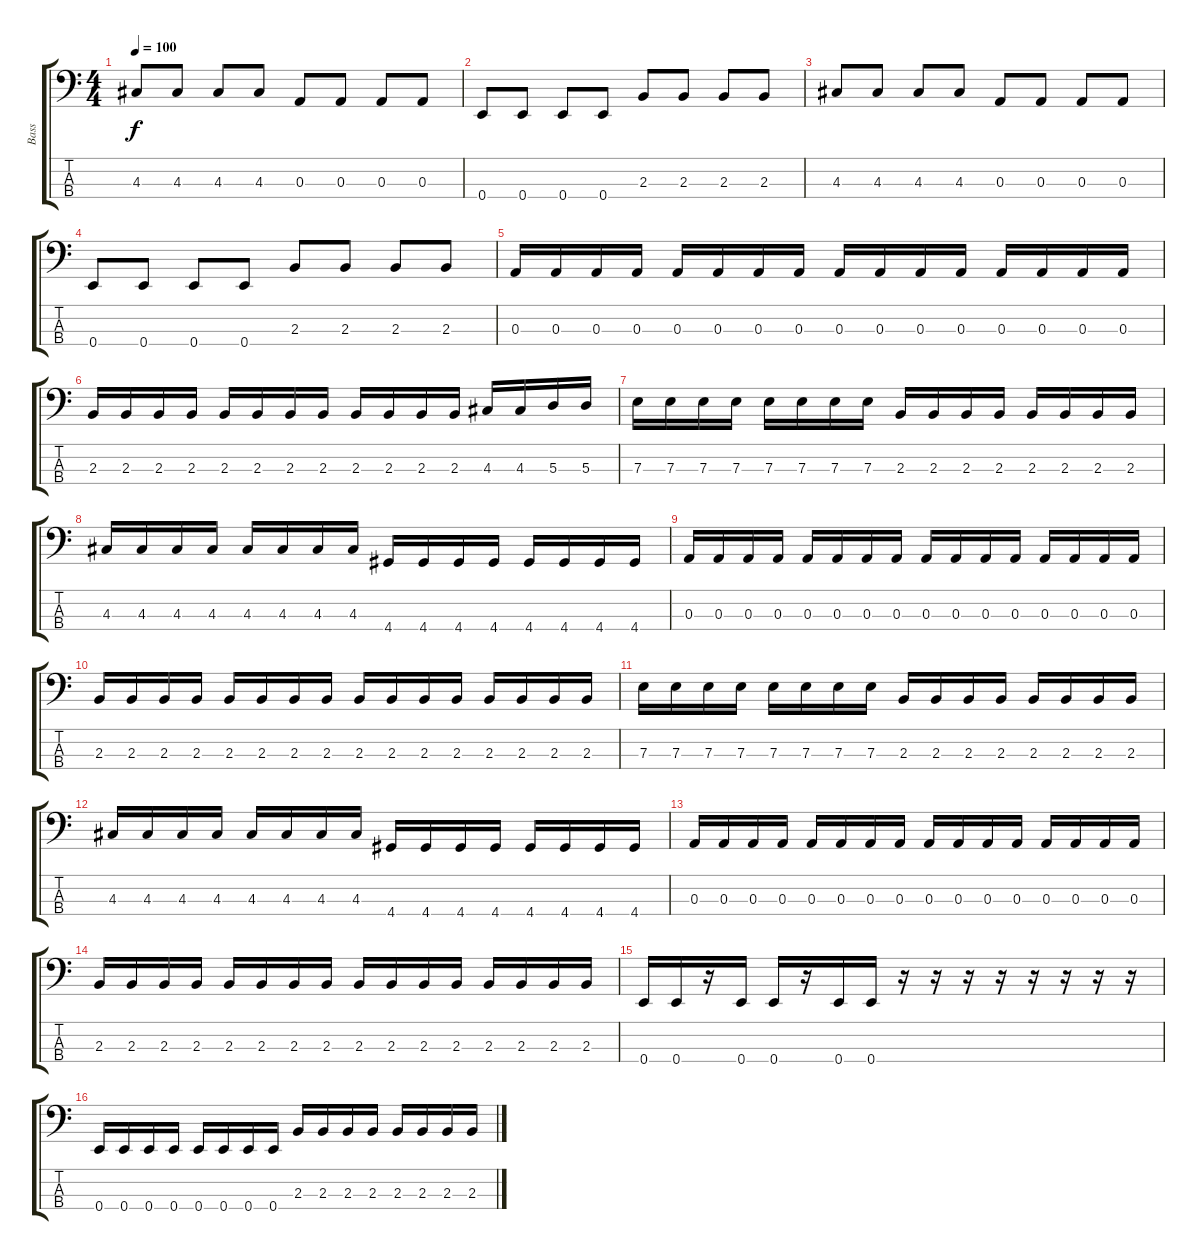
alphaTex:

\track ("Bass" "Bass") {instrument electricbasspick}
\staff {score tabs}
\tuning (G2 D2 A1 E1) {hide}
\ts (4 4)
\tempo 100
\clef f4
\ks c
4.3.8{dy f} 4.3.8 4.3.8 4.3.8 0.3.8 0.3.8 0.3.8 0.3.8 |
0.4.8 0.4.8 0.4.8 0.4.8 2.3.8 2.3.8 2.3.8 2.3.8 |
4.3.8 4.3.8 4.3.8 4.3.8 0.3.8 0.3.8 0.3.8 0.3.8 |
0.4.8 0.4.8 0.4.8 0.4.8 2.3.8 2.3.8 2.3.8 2.3.8 |
0.3.16 0.3.16 0.3.16 0.3.16 0.3.16 0.3.16 0.3.16 0.3.16 0.3.16 0.3.16 0.3.16 0.3.16 0.3.16 0.3.16 0.3.16 0.3.16 |
2.3.16 2.3.16 2.3.16 2.3.16 2.3.16 2.3.16 2.3.16 2.3.16 2.3.16 2.3.16 2.3.16 2.3.16 4.3.16 4.3.16 5.3.16 5.3.16 |
7.3.16 7.3.16 7.3.16 7.3.16 7.3.16 7.3.16 7.3.16 7.3.16 2.3.16 2.3.16 2.3.16 2.3.16 2.3.16 2.3.16 2.3.16 2.3.16 |
4.3.16 4.3.16 4.3.16 4.3.16 4.3.16 4.3.16 4.3.16 4.3.16 4.4.16 4.4.16 4.4.16 4.4.16 4.4.16 4.4.16 4.4.16 4.4.16 |
0.3.16 0.3.16 0.3.16 0.3.16 0.3.16 0.3.16 0.3.16 0.3.16 0.3.16 0.3.16 0.3.16 0.3.16 0.3.16 0.3.16 0.3.16 0.3.16 |
2.3.16 2.3.16 2.3.16 2.3.16 2.3.16 2.3.16 2.3.16 2.3.16 2.3.16 2.3.16 2.3.16 2.3.16 2.3.16 2.3.16 2.3.16 2.3.16 |
7.3.16 7.3.16 7.3.16 7.3.16 7.3.16 7.3.16 7.3.16 7.3.16 2.3.16 2.3.16 2.3.16 2.3.16 2.3.16 2.3.16 2.3.16 2.3.16 |
4.3.16 4.3.16 4.3.16 4.3.16 4.3.16 4.3.16 4.3.16 4.3.16 4.4.16 4.4.16 4.4.16 4.4.16 4.4.16 4.4.16 4.4.16 4.4.16 |
0.3.16 0.3.16 0.3.16 0.3.16 0.3.16 0.3.16 0.3.16 0.3.16 0.3.16 0.3.16 0.3.16 0.3.16 0.3.16 0.3.16 0.3.16 0.3.16 |
2.3.16 2.3.16 2.3.16 2.3.16 2.3.16 2.3.16 2.3.16 2.3.16 2.3.16 2.3.16 2.3.16 2.3.16 2.3.16 2.3.16 2.3.16 2.3.16 |
0.4.16 0.4.16 r.16 0.4.16 0.4.16 r.16 0.4.16 0.4.16 r.16 r.16 r.16 r.16 r.16 r.16 r.16 r.16 |
0.4.16 0.4.16 0.4.16 0.4.16 0.4.16 0.4.16 0.4.16 0.4.16 2.3.16 2.3.16 2.3.16 2.3.16 2.3.16 2.3.16 2.3.16 2.3.16
